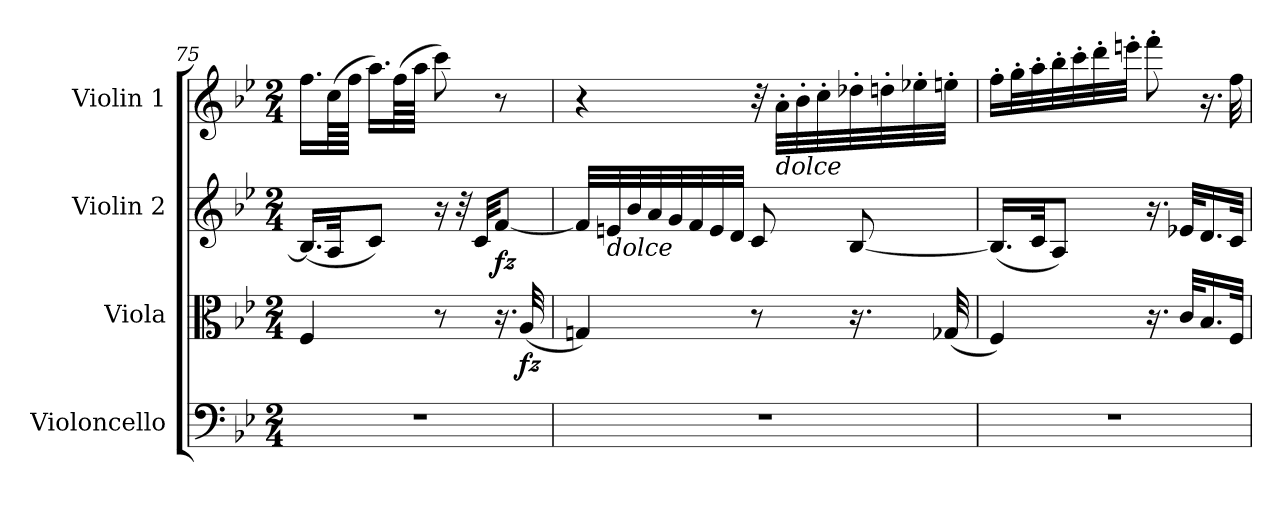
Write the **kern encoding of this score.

**kern	**kern	**dynam	**kern	**dynam	**kern
*part4	*part3	*part3	*part2	*part2	*part1
*staff4	*staff3	*staff3	*staff2	*staff2	*staff1
*I"Violoncello	*I"Viola	*	*I"Violin 2	*	*I"Violin 1
*I'Vc	*I'Vla	*	*I'Vln	*	*I'Vln
*clefF4	*clefC3	*	*clefG2	*	*clefG2
*k[b-e-]	*k[b-e-]	*	*k[b-e-]	*	*k[b-e-]
*M2/4	*M2/4	*	*M2/4	*	*M2/4
=75	=75	=75	=75	=75	=75
2r	4F/	.	(16.B-/LL]	.	16.ff\LL
.	.	.	32A/JK	.	(64cc\LL
.	.	.	.	.	64ff\JJJJ
.	.	.	8c/J)	.	16.aa\LL)
.	.	.	.	.	(64ff\LL
.	.	.	.	.	64aa\JJJJ
.	8r	.	16r	.	8ccc\)
.	.	.	32r	.	.
.	.	.	32c/KKL	.	.
!	!	!	!	!LO:DY:b	!
.	16.r	.	[8f/J	fz	8r
!	!	!LO:DY:b	!	!	!
.	(32A/	fz	.	.	.
=76	=76	=76	=76	=76	=76
2r	4Gn/)	.	32f/LLL]	.	4r
!	!	!	!LO:TX:b:i:t=dolce	!	!
.	.	.	32en/	.	.
.	.	.	32b-/	.	.
.	.	.	32a/	.	.
.	.	.	32g/	.	.
.	.	.	32f/	.	.
.	.	.	32e/	.	.
.	.	.	32d/JJJ	.	.
.	8r	.	8c/	.	32r
!	!	!	!	!	!LO:TX:b:i:t=dolce
.	.	.	.	.	32a'\LLL
.	.	.	.	.	32b-'\
.	.	.	.	.	32cc'\
.	16.r	.	[8B-/	.	32dd-X'\
.	.	.	.	.	32ddn'\
.	.	.	.	.	32ee-X'\
.	(32G-X/	.	.	.	32een'\JJJ
!!LO:LB:g=z
=77	=77	=77	=77	=77	=77
2r	4F/)	.	(16.B-/LL]	.	16ff'\LL
.	.	.	.	.	32gg'\L
.	.	.	32c/JK	.	32aa'\
.	.	.	8A/J)	.	32bb-'\
.	.	.	.	.	32ccc'\
.	.	.	.	.	32ddd'\
.	.	.	.	.	32eeen'\JJJ
.	16.r	.	16.r	.	8fff'\
.	32c/KLL	.	32e-X/KLL	.	.
.	16.B-/	.	16.d/	.	16.r
.	32F/JJk	.	32c/JJk	.	32ff\
=	=	=	=	=	=
*-	*-	*-	*-	*-	*-
